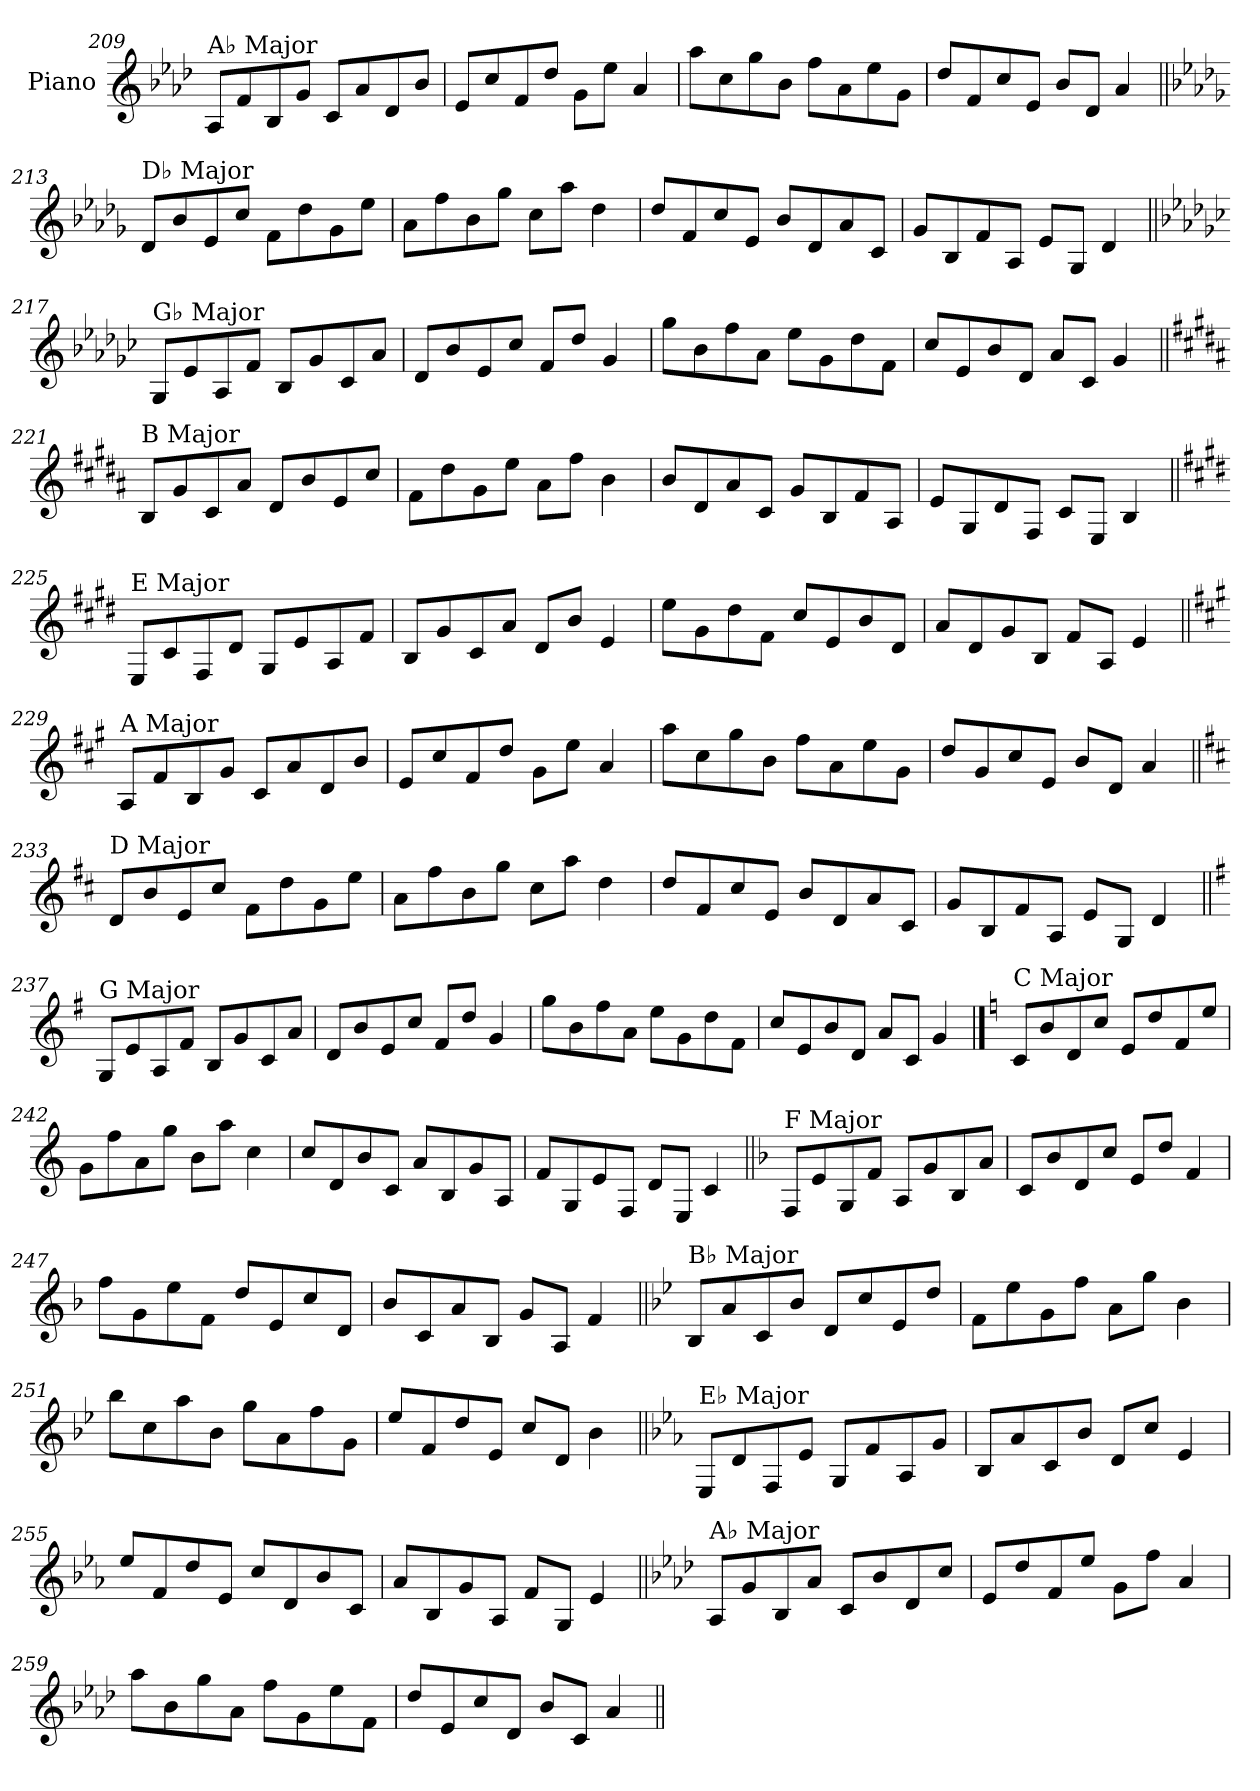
**kern
*part1
*staff1
*I"Piano
*I'Pno.
!!LO:LB:g=z
*clefG2
*k[b-e-a-d-]
=209
!LO:TX:a:t=A♭ Major
8A-/L
8f/
8B-/
8g/J
8c/L
8a-/
8d-/
8b-/J
=210
8e-/L
8cc/
8f/
8dd-/J
8g\L
8ee-\J
4a-/
=211
8aa-\L
8cc\
8gg\
8b-\J
8ff\L
8a-\
8ee-\
8g\J
=212
8dd-/L
8f/
8cc/
8e-/J
8b-/L
8d-/J
4a-/
!!LO:LB:g=z
=213||
*k[b-e-a-d-g-]
!LO:TX:a:t=D♭ Major
8d-/L
8b-/
8e-/
8cc/J
8f\L
8dd-\
8g-\
8ee-\J
=214
8a-\L
8ff\
8b-\
8gg-\J
8cc\L
8aa-\J
4dd-\
=215
8dd-/L
8f/
8cc/
8e-/J
8b-/L
8d-/
8a-/
8c/J
=216
8g-/L
8B-/
8f/
8A-/J
8e-/L
8G-/J
4d-/
!!LO:PB:g=z
=217||
*k[b-e-a-d-g-c-]
!LO:TX:a:t=G♭ Major
8G-/L
8e-/
8A-/
8f/J
8B-/L
8g-/
8c-/
8a-/J
=218
8d-/L
8b-/
8e-/
8cc-/J
8f/L
8dd-/J
4g-/
=219
8gg-\L
8b-\
8ff\
8a-\J
8ee-\L
8g-\
8dd-\
8f\J
=220
8cc-/L
8e-/
8b-/
8d-/J
8a-/L
8c-/J
4g-/
!!LO:LB:g=z
=221||
*k[f#c#g#d#a#]
!LO:TX:a:t=B Major
8B/L
8g#/
8c#/
8a#/J
8d#/L
8b/
8e/
8cc#/J
=222
8f#\L
8dd#\
8g#\
8ee\J
8a#\L
8ff#\J
4b\
=223
8b/L
8d#/
8a#/
8c#/J
8g#/L
8B/
8f#/
8A#/J
=224
8e/L
8G#/
8d#/
8F#/J
8c#/L
8E/J
4B/
!!LO:LB:g=z
=225||
*k[f#c#g#d#]
!LO:TX:a:t=E Major
8E/L
8c#/
8F#/
8d#/J
8G#/L
8e/
8A/
8f#/J
=226
8B/L
8g#/
8c#/
8a/J
8d#/L
8b/J
4e/
=227
8ee\L
8g#\
8dd#\
8f#\J
8cc#/L
8e/
8b/
8d#/J
=228
8a/L
8d#/
8g#/
8B/J
8f#/L
8A/J
4e/
!!LO:LB:g=z
=229||
*k[f#c#g#]
!LO:TX:a:t=A Major
8A/L
8f#/
8B/
8g#/J
8c#/L
8a/
8d/
8b/J
=230
8e/L
8cc#/
8f#/
8dd/J
8g#\L
8ee\J
4a/
=231
8aa\L
8cc#\
8gg#\
8b\J
8ff#\L
8a\
8ee\
8g#\J
=232
8dd/L
8g#/
8cc#/
8e/J
8b/L
8d/J
4a/
!!LO:LB:g=z
=233||
*k[f#c#]
!LO:TX:a:t=D Major
8d/L
8b/
8e/
8cc#/J
8f#\L
8dd\
8g\
8ee\J
=234
8a\L
8ff#\
8b\
8gg\J
8cc#\L
8aa\J
4dd\
=235
8dd/L
8f#/
8cc#/
8e/J
8b/L
8d/
8a/
8c#/J
=236
8g/L
8B/
8f#/
8A/J
8e/L
8G/J
4d/
!!LO:LB:g=z
=237||
*k[f#]
!LO:TX:a:t=G Major
8G/L
8e/
8A/
8f#/J
8B/L
8g/
8c/
8a/J
=238
8d/L
8b/
8e/
8cc/J
8f#/L
8dd/J
4g/
=239
8gg\L
8b\
8ff#\
8a\J
8ee\L
8g\
8dd\
8f#\J
=240
8cc/L
8e/
8b/
8d/J
8a/L
8c/J
4g/
!!LO:PB:g=z
==241
*k[]
!LO:TX:a:t=C Major
8c/L
8b/
8d/
8cc/J
8e/L
8dd/
8f/
8ee/J
=242
8g\L
8ff\
8a\
8gg\J
8b\L
8aa\J
4cc\
=243
8cc/L
8d/
8b/
8c/J
8a/L
8B/
8g/
8A/J
=244
8f/L
8G/
8e/
8F/J
8d/L
8E/J
4c/
!!LO:LB:g=z
=245||
*k[b-]
!LO:TX:a:t=F Major
8F/L
8e/
8G/
8f/J
8A/L
8g/
8B-/
8a/J
=246
8c/L
8b-/
8d/
8cc/J
8e/L
8dd/J
4f/
=247
8ff\L
8g\
8ee\
8f\J
8dd/L
8e/
8cc/
8d/J
=248
8b-/L
8c/
8a/
8B-/J
8g/L
8A/J
4f/
!!LO:LB:g=z
=249||
*k[b-e-]
!LO:TX:a:t=B♭ Major
8B-/L
8a/
8c/
8b-/J
8d/L
8cc/
8e-/
8dd/J
=250
8f\L
8ee-\
8g\
8ff\J
8a\L
8gg\J
4b-\
=251
8bb-\L
8cc\
8aa\
8b-\J
8gg\L
8a\
8ff\
8g\J
=252
8ee-/L
8f/
8dd/
8e-/J
8cc/L
8d/J
4b-\
!!LO:LB:g=z
=253||
*k[b-e-a-]
!LO:TX:a:t=E♭ Major
8E-/L
8d/
8F/
8e-/J
8G/L
8f/
8A-/
8g/J
=254
8B-/L
8a-/
8c/
8b-/J
8d/L
8cc/J
4e-/
=255
8ee-/L
8f/
8dd/
8e-/J
8cc/L
8d/
8b-/
8c/J
=256
8a-/L
8B-/
8g/
8A-/J
8f/L
8G/J
4e-/
!!LO:LB:g=z
=257||
*k[b-e-a-d-]
!LO:TX:a:t=A♭ Major
8A-/L
8g/
8B-/
8a-/J
8c/L
8b-/
8d-/
8cc/J
=258
8e-/L
8dd-/
8f/
8ee-/J
8g\L
8ff\J
4a-/
=259
8aa-\L
8b-\
8gg\
8a-\J
8ff\L
8g\
8ee-\
8f\J
=260
8dd-/L
8e-/
8cc/
8d-/J
8b-/L
8c/J
4a-/
=||
*-
